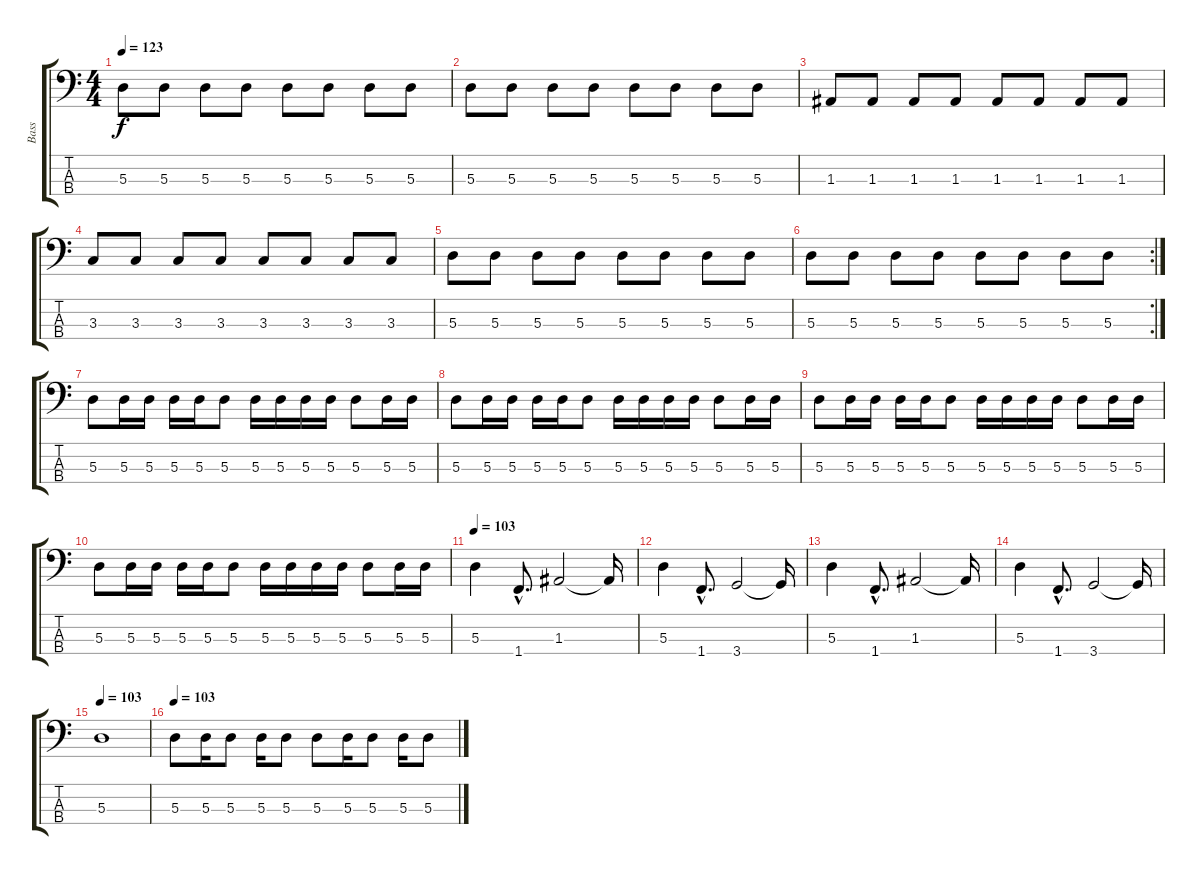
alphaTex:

\track ("Bass" "Bass") {instrument electricbassfinger}
\staff {score tabs}
\tuning (G2 D2 A1 E1) {hide}
\ts (4 4)
\tempo 123
\clef f4
\ks c
5.3.8{dy f} 5.3.8 5.3.8 5.3.8 5.3.8 5.3.8 5.3.8 5.3.8 |
5.3.8 5.3.8 5.3.8 5.3.8 5.3.8 5.3.8 5.3.8 5.3.8 |
1.3.8 1.3.8 1.3.8 1.3.8 1.3.8 1.3.8 1.3.8 1.3.8 |
3.3.8 3.3.8 3.3.8 3.3.8 3.3.8 3.3.8 3.3.8 3.3.8 |
5.3.8 5.3.8 5.3.8 5.3.8 5.3.8 5.3.8 5.3.8 5.3.8 |
\rc 2
5.3.8 5.3.8 5.3.8 5.3.8 5.3.8 5.3.8 5.3.8 5.3.8 |
5.3.8 5.3.16 5.3.16 5.3.16 5.3.16 5.3.8 5.3.16 5.3.16 5.3.16 5.3.16 5.3.8 5.3.16 5.3.16 |
5.3.8 5.3.16 5.3.16 5.3.16 5.3.16 5.3.8 5.3.16 5.3.16 5.3.16 5.3.16 5.3.8 5.3.16 5.3.16 |
5.3.8 5.3.16 5.3.16 5.3.16 5.3.16 5.3.8 5.3.16 5.3.16 5.3.16 5.3.16 5.3.8 5.3.16 5.3.16 |
5.3.8 5.3.16 5.3.16 5.3.16 5.3.16 5.3.8 5.3.16 5.3.16 5.3.16 5.3.16 5.3.8 5.3.16 5.3.16 |
\tempo 103
5.3.4 1.4{hac}.8{d} 1.3.2 1.3{t}.16 |
5.3.4 1.4{hac}.8{d} 3.4.2 3.4{t}.16 |
5.3.4 1.4{hac}.8{d} 1.3.2 1.3{t}.16 |
5.3.4 1.4{hac}.8{d} 3.4.2 3.4{t}.16 |
\tempo 103
5.3.1 |
\tempo 103
5.3.8 5.3.16 5.3.8 5.3.16 5.3.8 5.3.8 5.3.16 5.3.8 5.3.16 5.3.8
